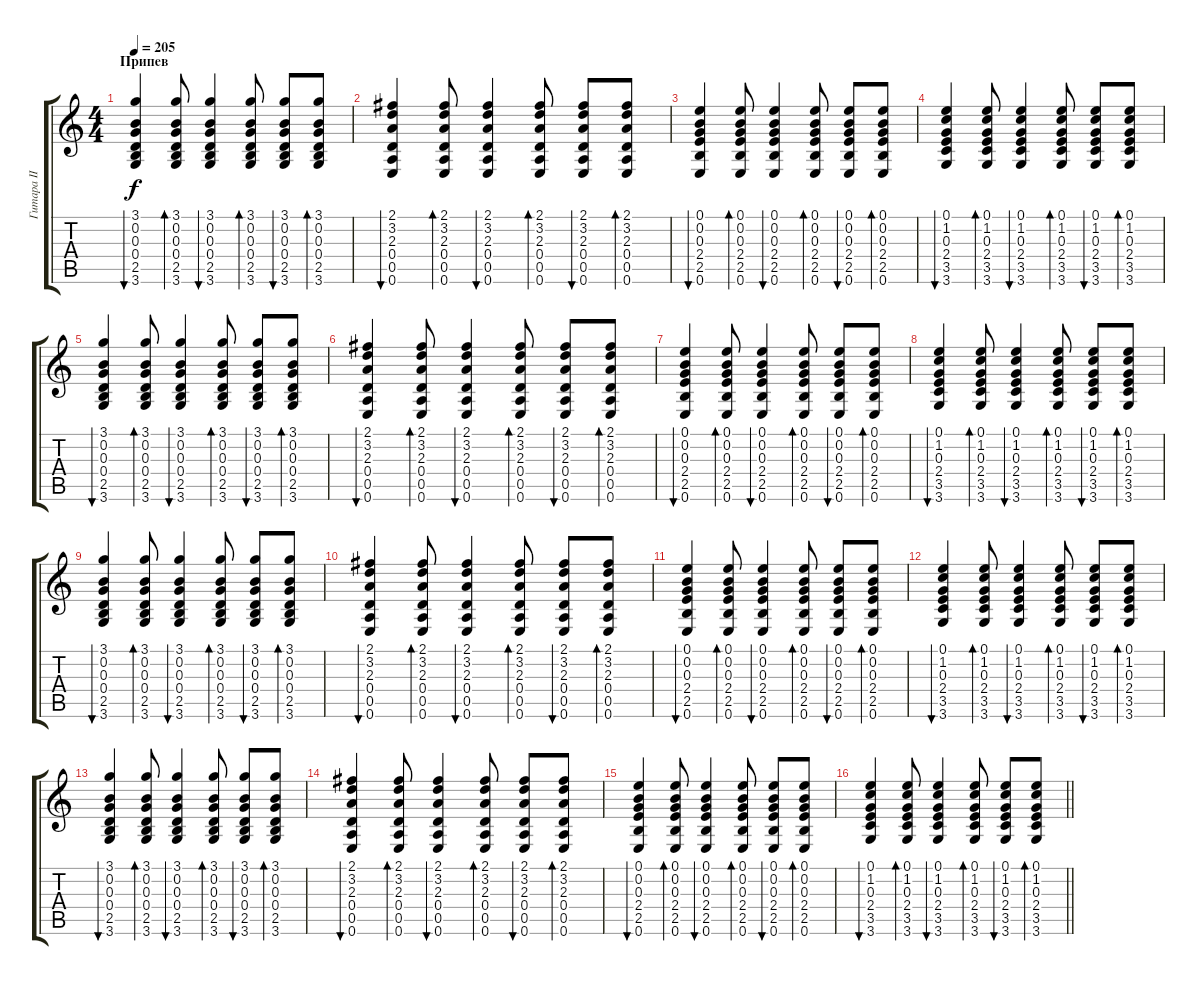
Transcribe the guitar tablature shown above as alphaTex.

\track ("Гитара II" "Гитара II") {instrument electricguitarclean}
\staff {score tabs}
\tuning (E4 B3 G3 D3 A2 E2) {hide}
\ts (4 4)
\section ("" "Припев")
\tempo 205
\clef g2
\ks c
(3.1 0.2 0.3 0.4 2.5 3.6).4{bu 60 dy f} (3.1 0.2 0.3 0.4 2.5 3.6).8{bd 60} (3.1 0.2 0.3 0.4 2.5 3.6).4{bu 60} (3.1 0.2 0.3 0.4 2.5 3.6).8{bd 60} (3.1 0.2 0.3 0.4 2.5 3.6).8{bu 60} (3.1 0.2 0.3 0.4 2.5 3.6).8{bd 60} |
(2.1 3.2 2.3 0.4 0.5 0.6).4{bu 60} (2.1 3.2 2.3 0.4 0.5 0.6).8{bd 60} (2.1 3.2 2.3 0.4 0.5 0.6).4{bu 60} (2.1 3.2 2.3 0.4 0.5 0.6).8{bd 60} (2.1 3.2 2.3 0.4 0.5 0.6).8{bu 60} (2.1 3.2 2.3 0.4 0.5 0.6).8{bd 60} |
(0.1 0.2 0.3 2.4 2.5 0.6).4{bu 60} (0.1 0.2 0.3 2.4 2.5 0.6).8{bd 60} (0.1 0.2 0.3 2.4 2.5 0.6).4{bu 60} (0.1 0.2 0.3 2.4 2.5 0.6).8{bd 60} (0.1 0.2 0.3 2.4 2.5 0.6).8{bu 60} (0.1 0.2 0.3 2.4 2.5 0.6).8{bd 60} |
(0.1 1.2 0.3 2.4 3.5 3.6).4{bu 60} (0.1 1.2 0.3 2.4 3.5 3.6).8{bd 60} (0.1 1.2 0.3 2.4 3.5 3.6).4{bu 60} (0.1 1.2 0.3 2.4 3.5 3.6).8{bd 60} (0.1 1.2 0.3 2.4 3.5 3.6).8{bu 60} (0.1 1.2 0.3 2.4 3.5 3.6).8{bd 60} |
(3.1 0.2 0.3 0.4 2.5 3.6).4{bu 60} (3.1 0.2 0.3 0.4 2.5 3.6).8{bd 60} (3.1 0.2 0.3 0.4 2.5 3.6).4{bu 60} (3.1 0.2 0.3 0.4 2.5 3.6).8{bd 60} (3.1 0.2 0.3 0.4 2.5 3.6).8{bu 60} (3.1 0.2 0.3 0.4 2.5 3.6).8{bd 60} |
(2.1 3.2 2.3 0.4 0.5 0.6).4{bu 60} (2.1 3.2 2.3 0.4 0.5 0.6).8{bd 60} (2.1 3.2 2.3 0.4 0.5 0.6).4{bu 60} (2.1 3.2 2.3 0.4 0.5 0.6).8{bd 60} (2.1 3.2 2.3 0.4 0.5 0.6).8{bu 60} (2.1 3.2 2.3 0.4 0.5 0.6).8{bd 60} |
(0.1 0.2 0.3 2.4 2.5 0.6).4{bu 60} (0.1 0.2 0.3 2.4 2.5 0.6).8{bd 60} (0.1 0.2 0.3 2.4 2.5 0.6).4{bu 60} (0.1 0.2 0.3 2.4 2.5 0.6).8{bd 60} (0.1 0.2 0.3 2.4 2.5 0.6).8{bu 60} (0.1 0.2 0.3 2.4 2.5 0.6).8{bd 60} |
(0.1 1.2 0.3 2.4 3.5 3.6).4{bu 60} (0.1 1.2 0.3 2.4 3.5 3.6).8{bd 60} (0.1 1.2 0.3 2.4 3.5 3.6).4{bu 60} (0.1 1.2 0.3 2.4 3.5 3.6).8{bd 60} (0.1 1.2 0.3 2.4 3.5 3.6).8{bu 60} (0.1 1.2 0.3 2.4 3.5 3.6).8{bd 60} |
(3.1 0.2 0.3 0.4 2.5 3.6).4{bu 60} (3.1 0.2 0.3 0.4 2.5 3.6).8{bd 60} (3.1 0.2 0.3 0.4 2.5 3.6).4{bu 60} (3.1 0.2 0.3 0.4 2.5 3.6).8{bd 60} (3.1 0.2 0.3 0.4 2.5 3.6).8{bu 60} (3.1 0.2 0.3 0.4 2.5 3.6).8{bd 60} |
(2.1 3.2 2.3 0.4 0.5 0.6).4{bu 60} (2.1 3.2 2.3 0.4 0.5 0.6).8{bd 60} (2.1 3.2 2.3 0.4 0.5 0.6).4{bu 60} (2.1 3.2 2.3 0.4 0.5 0.6).8{bd 60} (2.1 3.2 2.3 0.4 0.5 0.6).8{bu 60} (2.1 3.2 2.3 0.4 0.5 0.6).8{bd 60} |
(0.1 0.2 0.3 2.4 2.5 0.6).4{bu 60} (0.1 0.2 0.3 2.4 2.5 0.6).8{bd 60} (0.1 0.2 0.3 2.4 2.5 0.6).4{bu 60} (0.1 0.2 0.3 2.4 2.5 0.6).8{bd 60} (0.1 0.2 0.3 2.4 2.5 0.6).8{bu 60} (0.1 0.2 0.3 2.4 2.5 0.6).8{bd 60} |
(0.1 1.2 0.3 2.4 3.5 3.6).4{bu 60} (0.1 1.2 0.3 2.4 3.5 3.6).8{bd 60} (0.1 1.2 0.3 2.4 3.5 3.6).4{bu 60} (0.1 1.2 0.3 2.4 3.5 3.6).8{bd 60} (0.1 1.2 0.3 2.4 3.5 3.6).8{bu 60} (0.1 1.2 0.3 2.4 3.5 3.6).8{bd 60} |
(3.1 0.2 0.3 0.4 2.5 3.6).4{bu 60} (3.1 0.2 0.3 0.4 2.5 3.6).8{bd 60} (3.1 0.2 0.3 0.4 2.5 3.6).4{bu 60} (3.1 0.2 0.3 0.4 2.5 3.6).8{bd 60} (3.1 0.2 0.3 0.4 2.5 3.6).8{bu 60} (3.1 0.2 0.3 0.4 2.5 3.6).8{bd 60} |
(2.1 3.2 2.3 0.4 0.5 0.6).4{bu 60} (2.1 3.2 2.3 0.4 0.5 0.6).8{bd 60} (2.1 3.2 2.3 0.4 0.5 0.6).4{bu 60} (2.1 3.2 2.3 0.4 0.5 0.6).8{bd 60} (2.1 3.2 2.3 0.4 0.5 0.6).8{bu 60} (2.1 3.2 2.3 0.4 0.5 0.6).8{bd 60} |
(0.1 0.2 0.3 2.4 2.5 0.6).4{bu 60} (0.1 0.2 0.3 2.4 2.5 0.6).8{bd 60} (0.1 0.2 0.3 2.4 2.5 0.6).4{bu 60} (0.1 0.2 0.3 2.4 2.5 0.6).8{bd 60} (0.1 0.2 0.3 2.4 2.5 0.6).8{bu 60} (0.1 0.2 0.3 2.4 2.5 0.6).8{bd 60} |
\barLineRight lightlight
(0.1 1.2 0.3 2.4 3.5 3.6).4{bu 60} (0.1 1.2 0.3 2.4 3.5 3.6).8{bd 60} (0.1 1.2 0.3 2.4 3.5 3.6).4{bu 60} (0.1 1.2 0.3 2.4 3.5 3.6).8{bd 60} (0.1 1.2 0.3 2.4 3.5 3.6).8{bu 60} (0.1 1.2 0.3 2.4 3.5 3.6).8{bd 60}
